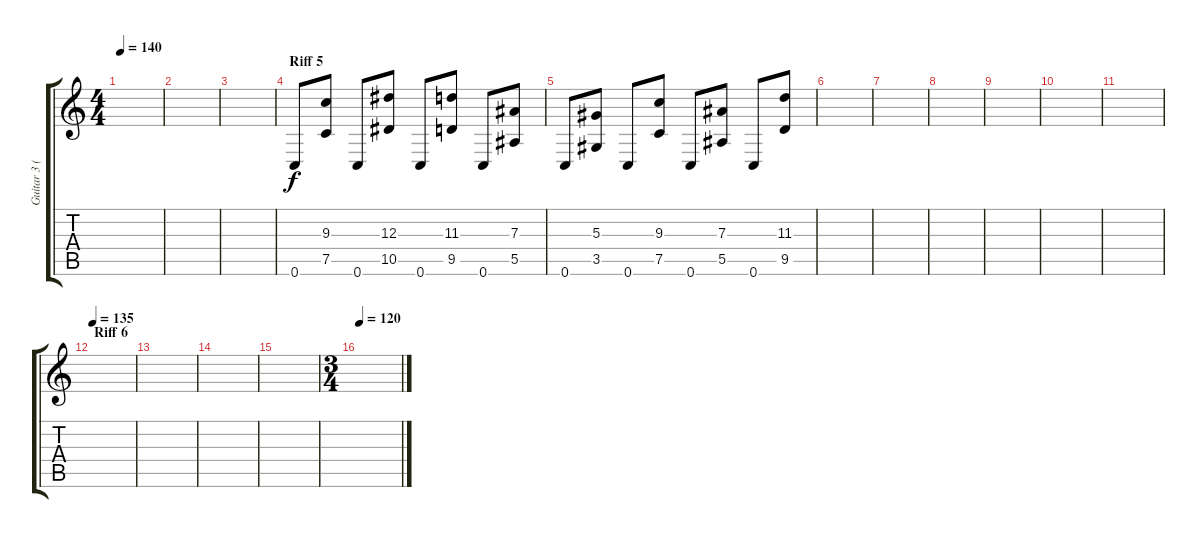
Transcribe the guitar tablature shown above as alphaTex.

\track ("Guitar 3 (Rhytm)" "Guitar 3 (") {instrument distortionguitar}
\staff {score tabs}
\tuning (C4 G3 Eb3 Bb2 F2 C2) {hide}
\ts (4 4)
\tempo 140
\clef g2
\ks c
|
|
|
\section ("" "Riff 5")
0.6.8{dy f volume 16 balance 0 instrument overdrivenguitar} (9.3 7.5).8 0.6.8 (12.3 10.5).8 0.6.8 (11.3 9.5).8 0.6.8 (7.3 5.5).8 |
0.6.8 (5.3 3.5).8 0.6.8 (9.3 7.5).8 0.6.8 (7.3 5.5).8 0.6.8 (11.3 9.5).8 |
|
|
|
|
|
|
\section ("" "Riff 6")
\tempo 135
|
|
|
|
\ts (3 4)
\tempo 120
